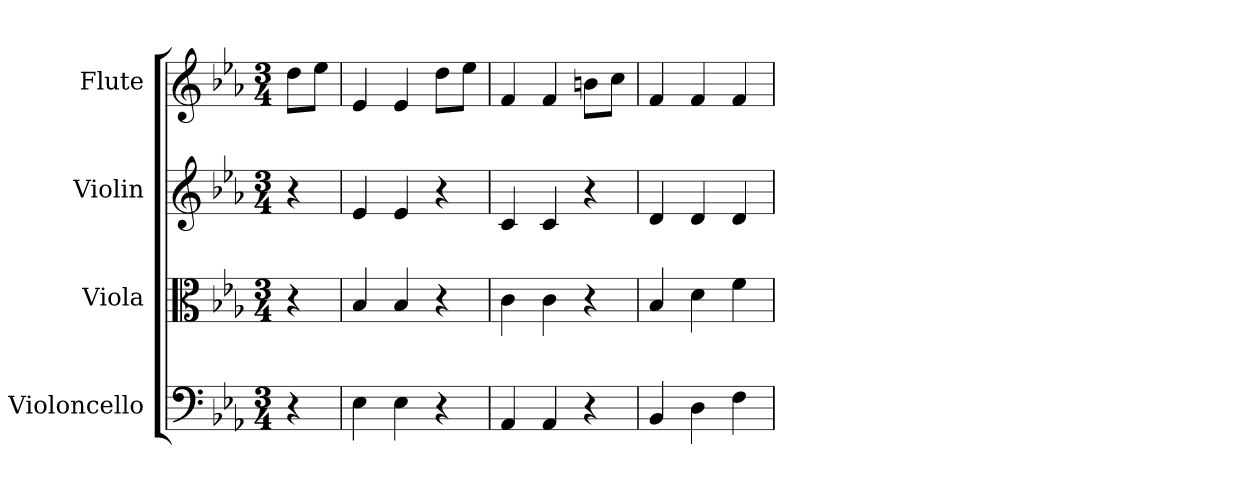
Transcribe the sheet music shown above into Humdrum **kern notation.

**kern	**kern	**kern	**kern
*part4	*part3	*part2	*part1
*staff4	*staff3	*staff2	*staff1
*I"Violoncello	*I"Viola	*I"Violin	*I"Flute
*I'Vc	*I'Vla	*I'Vln	*I'Fl
*clefF4	*clefC3	*	*
*k[b-e-a-]	*k[b-e-a-]	*k[b-e-a-]	*k[b-e-a-]
*E-:	*E-:	*E-:	*E-:
*M3/4	*M3/4	*M3/4	*M3/4
*MM130	*MM130	*MM130	*MM130
=	=	=	=
4r	4r	4r	8ddL
.	.	.	8ee-J
=1	=1	=1	=1
4E-	4B-	4e-	4e-
4E-	4B-	4e-	4e-
4r	4r	4r	8ddL
.	.	.	8ee-J
=2	=2	=2	=2
4AA-	4c	4c	4f
4AA-	4c	4c	4f
4r	4r	4r	8bnL
.	.	.	8ccJ
=3	=3	=3	=3
4BB-	4B-	4d	4f
4D	4d	4d	4f
4F	4f	4d	4f
=	=	=	=
*-	*-	*-	*-
